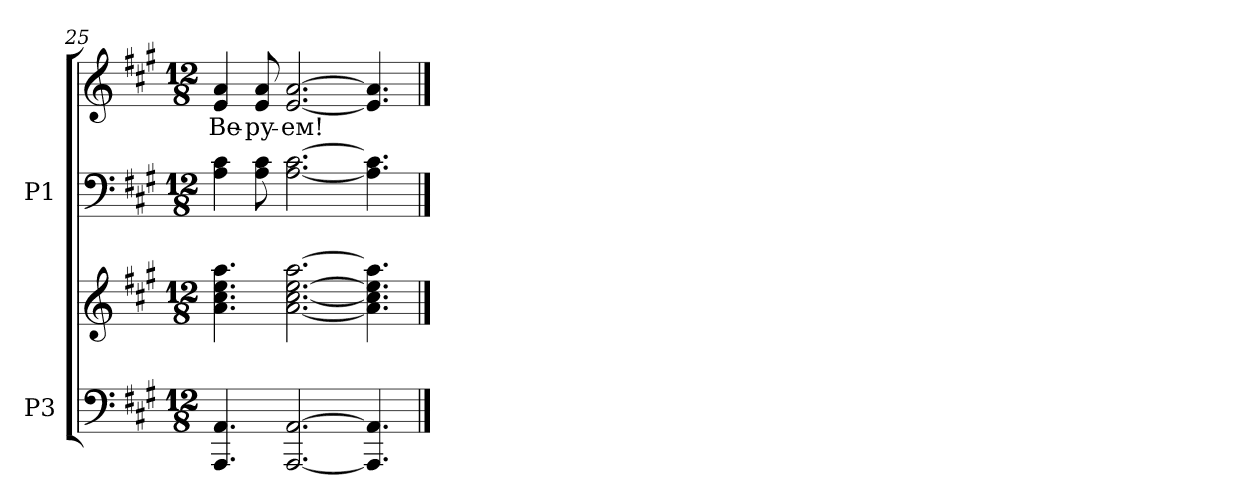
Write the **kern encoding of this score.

**kern	**kern	**kern	**kern	**text
*part2	*part2	*part1	*part1	*part1
*staff4	*staff3	*staff2	*staff1	*staff1
*I"P3	*	*I"P1	*	*
*clefF4	*clefG2	*clefF4	*clefG2	*
*k[f#c#g#]	*k[f#c#g#]	*k[f#c#g#]	*k[f#c#g#]	*
*A:	*A:	*A:	*A:	*
*M12/8	*M12/8	*M12/8	*M12/8	*
=25	=25	=25	=25	=25
!	!	!	!	!LO:LY:b:color=#000000
4.AAAi/ 4.AAi	4.ai\ 4.cc#i 4.eei 4.aai	4Ai\ 4c#i	4ei/ 4ai	Ве-
!	!	!	!	!LO:LY:b:color=#000000
.	.	8Ai\ 8c#i	8ei/ 8ai	-ру-
!	!	!	!	!LO:LY:b:color=#000000
[<2.AAAi/ [>2.AAi	[<2.ai\ [<2.cc#i [>2.eei [>2.aai	[<2.Ai\ [>2.c#i	[<2.ei/ [>2.ai	-ем!
4.AAAi/] 4.AAi]	4.ai\] 4.cc#i] 4.eei] 4.aai]	4.Ai\] 4.c#i]	4.ei/] 4.ai]	.
==	==	==	==	==
*-	*-	*-	*-	*-
